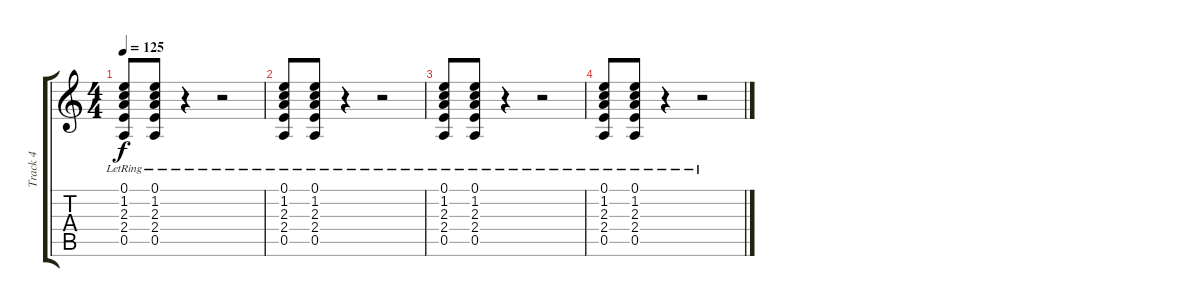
\track ("Track 4" "Track 4") {instrument acousticguitarnylon}
\staff {score tabs}
\tuning (E4 B3 G3 D3 A2 E2) {hide}
\ts (4 4)
\tempo 125
\clef g2
\ks c
(0.1{lr} 1.2{lr} 2.3{lr} 2.4{lr} 0.5{lr}).8{dy f} (0.1{lr} 1.2{lr} 2.3{lr} 2.4{lr} 0.5{lr}).8 r.4 r.2 |
(0.1{lr} 1.2{lr} 2.3{lr} 2.4{lr} 0.5{lr}).8 (0.1{lr} 1.2{lr} 2.3{lr} 2.4{lr} 0.5{lr}).8 r.4 r.2 |
(0.1{lr} 1.2{lr} 2.3{lr} 2.4{lr} 0.5{lr}).8 (0.1{lr} 1.2{lr} 2.3{lr} 2.4{lr} 0.5{lr}).8 r.4 r.2 |
(0.1{lr} 1.2{lr} 2.3{lr} 2.4{lr} 0.5{lr}).8 (0.1{lr} 1.2{lr} 2.3{lr} 2.4{lr} 0.5{lr}).8 r.4 r.2
